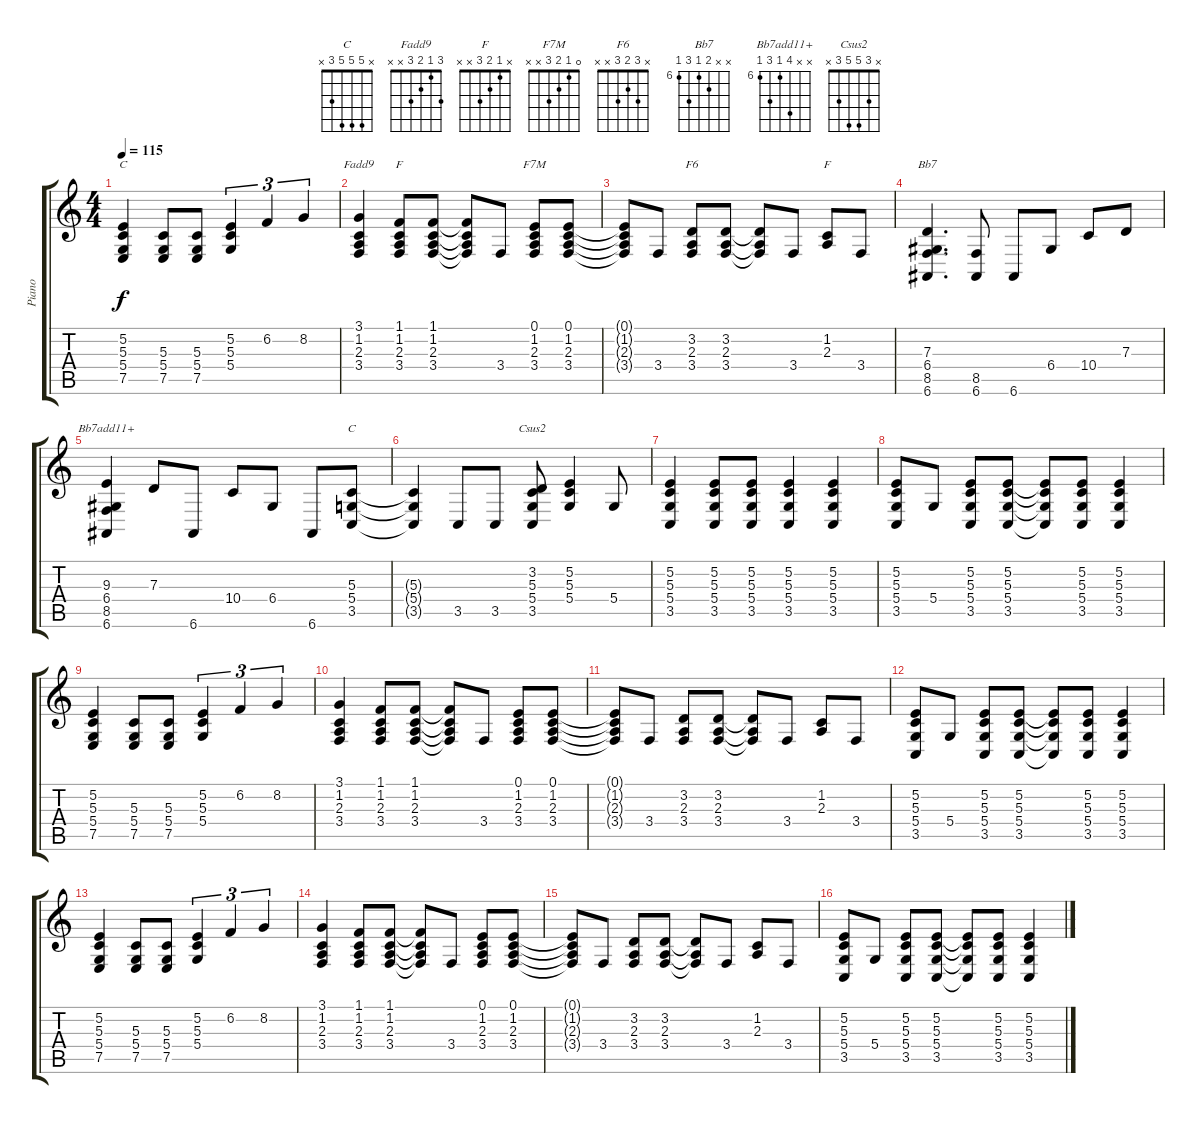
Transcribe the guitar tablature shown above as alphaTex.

\track ("Piano" "Piano") {instrument acousticgrandpiano}
\staff {score tabs}
\tuning (E4 B3 G3 D3 A2 E2) {hide}
\chord ("C" x 5 5 5 7 x) {firstfret 5}
\chord ("Fadd9" 3 1 2 3 x x)
\chord ("F" 1 1 2 3 x x)
\chord ("F7M" 0 1 2 3 x x)
\chord ("F6" x 3 2 3 x x)
\chord ("F" x 1 2 3 x x)
\chord ("Bb7" x x 7 6 8 6) {firstfret 6}
\chord ("Bb7add11+" x x 9 6 8 6) {firstfret 6}
\chord ("C" x 5 5 5 3 x)
\chord ("Csus2" x 3 5 5 3 x)
\ts (4 4)
\tempo 115
\clef g2
\ks c
(5.2 5.3 5.4 7.5).4{ch "C" dy f} (5.3 5.4 7.5).8 (5.3 5.4 7.5).8 (5.2 5.3 5.4).4{tu (3 2)} 6.2.4{tu (3 2)} 8.2.4{tu (3 2)} |
(3.1 1.2 2.3 3.4).4{ch "Fadd9"} (1.1 1.2 2.3 3.4).8{ch "F"} (1.1 1.2 2.3 3.4).8 (1.1{t} 1.2{t} 2.3{t} 3.4{t}).8 3.4.8 (0.1 1.2 2.3 3.4).8{ch "F7M"} (0.1 1.2 2.3 3.4).8 |
(0.1{t} 1.2{t} 2.3{t} 3.4{t}).8 3.4.8 (3.2 2.3 3.4).8{ch "F6"} (3.2 2.3 3.4).8 (3.2{t} 2.3{t} 3.4{t}).8 3.4.8 (1.2 2.3).8{ch "F"} 3.4.8 |
(7.3 6.4 8.5 6.6).4{d ch "Bb7"} (8.5 6.6).8 6.6.8 6.4.8 10.4.8 7.3.8 |
(9.3 6.4 8.5 6.6).4{ch "Bb7add11+"} 7.3.8 6.6.8 10.4.8 6.4.8 6.6.8 (5.3 5.4 3.5).8{ch "C"} |
(5.3{t} 5.4{t} 3.5{t}).4 3.5.8 3.5.8 (3.2 5.3 5.4 3.5).8{ch "Csus2"} (5.2 5.3 5.4).4 5.4.8 |
(5.2 5.3 5.4 3.5).4 (5.2 5.3 5.4 3.5).8 (5.2 5.3 5.4 3.5).8 (5.2 5.3 5.4 3.5).4 (5.2 5.3 5.4 3.5).4 |
(5.2 5.3 5.4 3.5).8 5.4.8 (5.2 5.3 5.4 3.5).8 (5.2 5.3 5.4 3.5).8 (5.2{t} 5.3{t} 5.4{t} 3.5{t}).8 (5.2 5.3 5.4 3.5).8 (5.2 5.3 5.4 3.5).4 |
(5.2 5.3 5.4 7.5).4 (5.3 5.4 7.5).8 (5.3 5.4 7.5).8 (5.2 5.3 5.4).4{tu (3 2)} 6.2.4{tu (3 2)} 8.2.4{tu (3 2)} |
(3.1 1.2 2.3 3.4).4 (1.1 1.2 2.3 3.4).8 (1.1 1.2 2.3 3.4).8 (1.1{t} 1.2{t} 2.3{t} 3.4{t}).8 3.4.8 (0.1 1.2 2.3 3.4).8 (0.1 1.2 2.3 3.4).8 |
(0.1{t} 1.2{t} 2.3{t} 3.4{t}).8 3.4.8 (3.2 2.3 3.4).8 (3.2 2.3 3.4).8 (3.2{t} 2.3{t} 3.4{t}).8 3.4.8 (1.2 2.3).8 3.4.8 |
(5.2 5.3 5.4 3.5).8 5.4.8 (5.2 5.3 5.4 3.5).8 (5.2 5.3 5.4 3.5).8 (5.2{t} 5.3{t} 5.4{t} 3.5{t}).8 (5.2 5.3 5.4 3.5).8 (5.2 5.3 5.4 3.5).4 |
(5.2 5.3 5.4 7.5).4 (5.3 5.4 7.5).8 (5.3 5.4 7.5).8 (5.2 5.3 5.4).4{tu (3 2)} 6.2.4{tu (3 2)} 8.2.4{tu (3 2)} |
(3.1 1.2 2.3 3.4).4 (1.1 1.2 2.3 3.4).8 (1.1 1.2 2.3 3.4).8 (1.1{t} 1.2{t} 2.3{t} 3.4{t}).8 3.4.8 (0.1 1.2 2.3 3.4).8 (0.1 1.2 2.3 3.4).8 |
(0.1{t} 1.2{t} 2.3{t} 3.4{t}).8 3.4.8 (3.2 2.3 3.4).8 (3.2 2.3 3.4).8 (3.2{t} 2.3{t} 3.4{t}).8 3.4.8 (1.2 2.3).8 3.4.8 |
(5.2 5.3 5.4 3.5).8 5.4.8 (5.2 5.3 5.4 3.5).8 (5.2 5.3 5.4 3.5).8 (5.2{t} 5.3{t} 5.4{t} 3.5{t}).8 (5.2 5.3 5.4 3.5).8 (5.2 5.3 5.4 3.5).4
